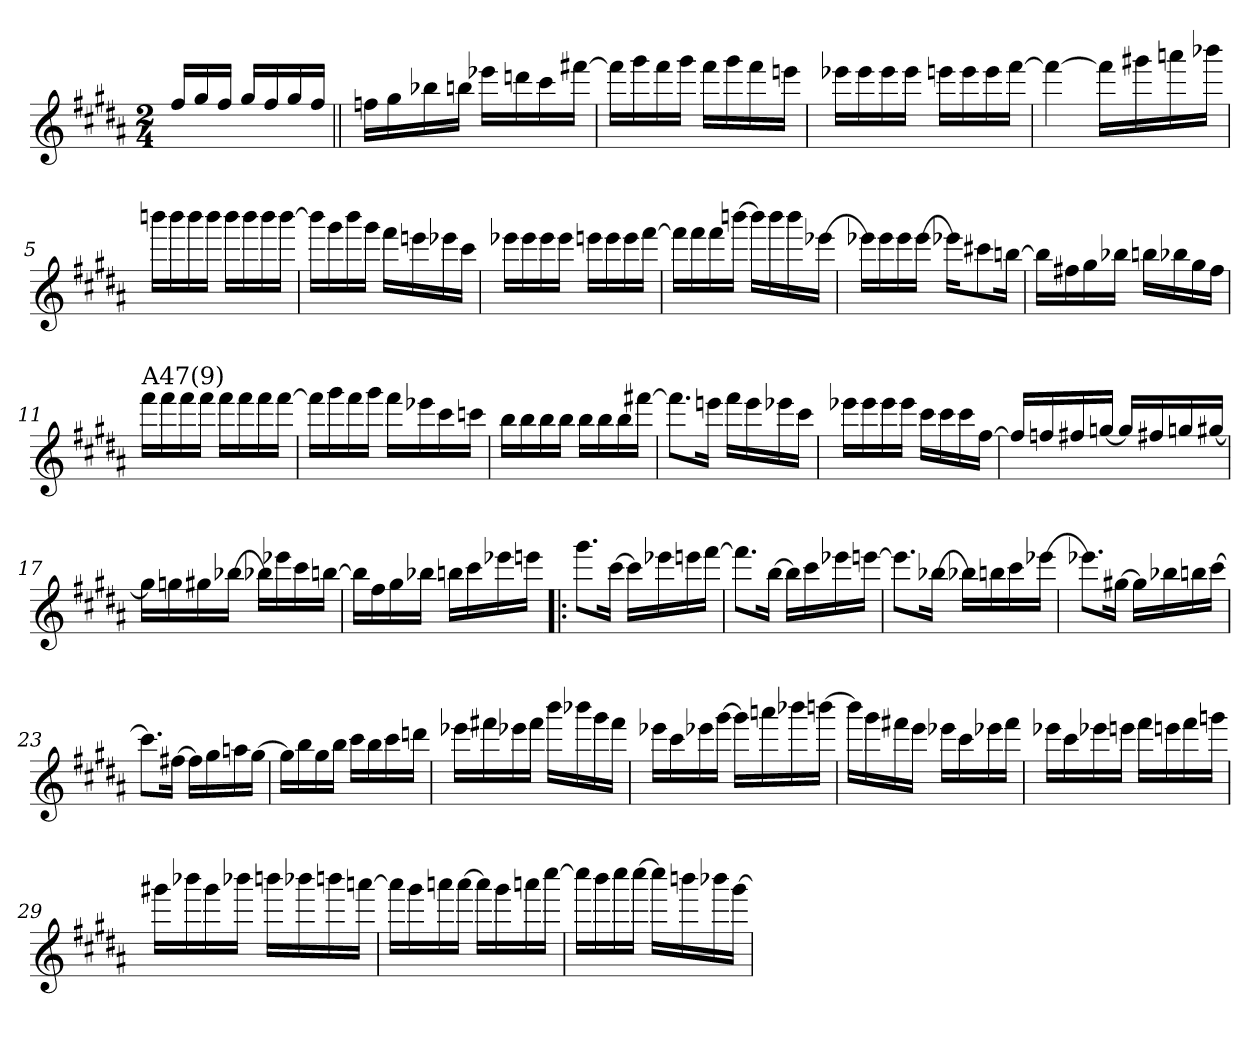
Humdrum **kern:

**kern
*part1
*staff1
*clefG2
*k[f#c#g#d#a#]
*B:
*M2/4
=
16ff#/LL
16gg#/
16ff#/JJ
16gg#/LL
16ff#/
16gg#/
16ff#/JJ
=1||
16ffn\LL
16gg#\
16bb-X\
16bbn\JJ
16eee-X\LL
16dddn\
16ccc#\
[16fff#X\JJ
=2
16fff#\LL]
16ggg#\
16fff#\
16ggg#\JJ
16fff#\LL
16ggg#\
16fff#\
16eeen\JJ
=3
16eee-X\LL
16eee-\
16eee-\
16eee-\JJ
16eeen\LL
16eee\
16eee\
[16fff#\JJ
!!LO:LB:g=z
=4
4fff#\_
16fff#\LL]
16ggg#X\
16aaan\
16bbb-X\JJ
=5
16bbbn\LL
16bbb\
16bbb\
16bbb\JJ
16bbb\LL
16bbb\
16bbb\
[16bbb\JJ
=6
16bbb\LL]
16ggg#\
16bbb\
16ggg#\JJ
16fff#\LL
16eeen\
16eee-X\
16ccc#\JJ
=7
16eee-X\LL
16eee-\
16eee-\
16eee-\JJ
16eeen\LL
16eee\
16eee\
[16fff#\JJ
!!LO:LB:g=z
=8
16fff#\LL]
16fff#\
16fff#\
[16bbbn\JJ
16bbb\LL]
16bbb\
16bbb\
[16eee-X\JJ
=9
16eee-X\LL]
16eee-\
16eee-\
[16eee-\JJ
16eee-X\KL]
8ccc#X\
[16bbn\Jk
=10
16bbn\LL]
16ff#X\
16gg#\
16bb-X\JJ
16bbn\LL
16bb-X\
16gg#\
16ff#\JJ
=11
!LO:TX:a:t=A47(9)
16fff#\LL
16fff#\
16fff#\
16fff#\JJ
16fff#\LL
16fff#\
16fff#\
[16fff#\JJ
!!LO:LB:g=z
=12
16fff#\LL]
16ggg#\
16fff#\
16ggg#\JJ
16fff#\LL
16eee-X\
16ccc#\
16cccn\JJ
=13
16bb\LL
16bb\
16bb\
16bb\JJ
16bb\LL
16bb\
16bb\
[16fff#X\JJ
=14
8.fff#\L]
16eeen\Jk
16fff#\LL
16eee\
16eee-X\
16ccc#\JJ
=15
16eee-X\LL
16eee-\
16eee-\
16eee-\JJ
16ccc#\LL
16ccc#\
16ccc#\
[16ff#\JJ
!!LO:LB:g=z
=16
16ff#/LL]
16ffn/
16ff#X/
[16ggn/JJ
16ggn/LL]
16ff#X/
16ggn/
[16gg#X/JJ
=17
16gg#\LL]
16ggn\
16gg#X\
[16bb-X\JJ
16bb-X\LL]
16eee-X\
16ccc#\
[16bbn\JJ
=18
16bb\LL]
16ff#\
16gg#\
16bb-X\JJ
16bbn\LL
16ccc#\
16eee-X\
16eeen\JJ
=19!|:
8.ggg#\L
[16ccc#\Jk
16ccc#\LL]
16eee-X\
16eeen\
[16fff#\JJ
!!LO:LB:g=z
=20
8.fff#\L]
[16bb\Jk
16bb\LL]
16ccc#\
16eee-X\
[16eeen\JJ
=21
8.eee\L]
[16bb-X\Jk
16bb-X\LL]
16bbn\
16ccc#\
[16eee-X\JJ
=22
8.eee-X\L]
[16gg#X\Jk
16gg#\LL]
16bb-X\
16bbn\
[16ccc#\JJ
=23
8.ccc#\L]
[16ff#X\Jk
16ff#\LL]
16gg#\
16aan\
[16gg#\JJ
!!LO:LB:g=z
=24
16gg#\LL]
16bb\
16gg#\
16bb\JJ
16ccc#\LL
16bb\
16ccc#\
16dddn\JJ
=25
16eee-X\LL
16fff#X\
16eee-X\
16fff#\JJ
16bbb\LL
16bbb-X\
16ggg#\
16fff#\JJ
=26
16eee-X\LL
16ccc#\
16eee-X\
[16ggg#\JJ
16ggg#\LL]
16aaan\
16bbb-X\
[16bbbn\JJ
=27
16bbb\LL]
16ggg#\
16fff#X\
16eee\JJ
16eee-X\LL
16ccc#\
16eee-X\
16fff#\JJ
!!LO:LB:g=z
=28
16eee-X\LL
16ccc#\
16eee-X\
16eeen\JJ
16fff#\LL
16eeen\
16fff#\
16gggn\JJ
=29
16ggg#X\LL
16bbb-X\
16ggg#\
16bbb-X\JJ
16bbbn\LL
16bbb-X\
16bbbn\
[16aaan\JJ
=30
16aaan\LL]
16ggg#\
16aaan\
[16aaa\JJ
16aaan\LL]
16ggg#\
16aaan\
[16cccc#\JJ
=31
16cccc#\LL]
16bbb\
16cccc#\
[16cccc#\JJ
16cccc#\LL]
16bbbn\
16bbb-X\
[16ggg#\JJ
=
*-
